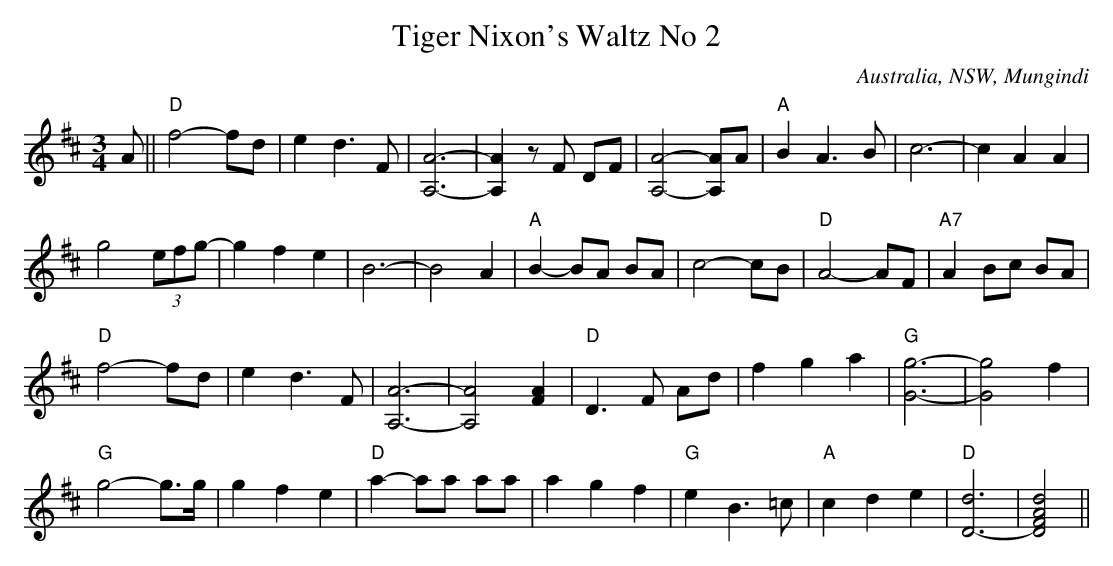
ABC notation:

X:1
T:Tiger Nixon's Waltz No 2
O:Australia, NSW, Mungindi
M:3/4
L:1/8
K:D
A||"D"f4-fd|e2d3F|[A,6A6]-|[A,2A2]zF DF|[A,4A4]-[A,A]A|"A"B2A3B|c6-|c2A2A2|
g4(3efg -|g2f2e2|B6-|B4A2|"A"B2-BA BA|c4-cB|"D"A4-AF|"A7"A2Bc BA|
"D"f4-fd|e2d3F|[A,6A6]-|[A,4A4][A2F2]|"D"D3F Ad|f2g2a2|"G"[G6g6]-|[G4g4]f2|
"G"g4-g>g|g2f2e2|"D"a2-aa aa|a2g2f2|"G"e2B3=c|"A"c2d2e2|"D"[D6-d6]|[D4F4A4d4]||
